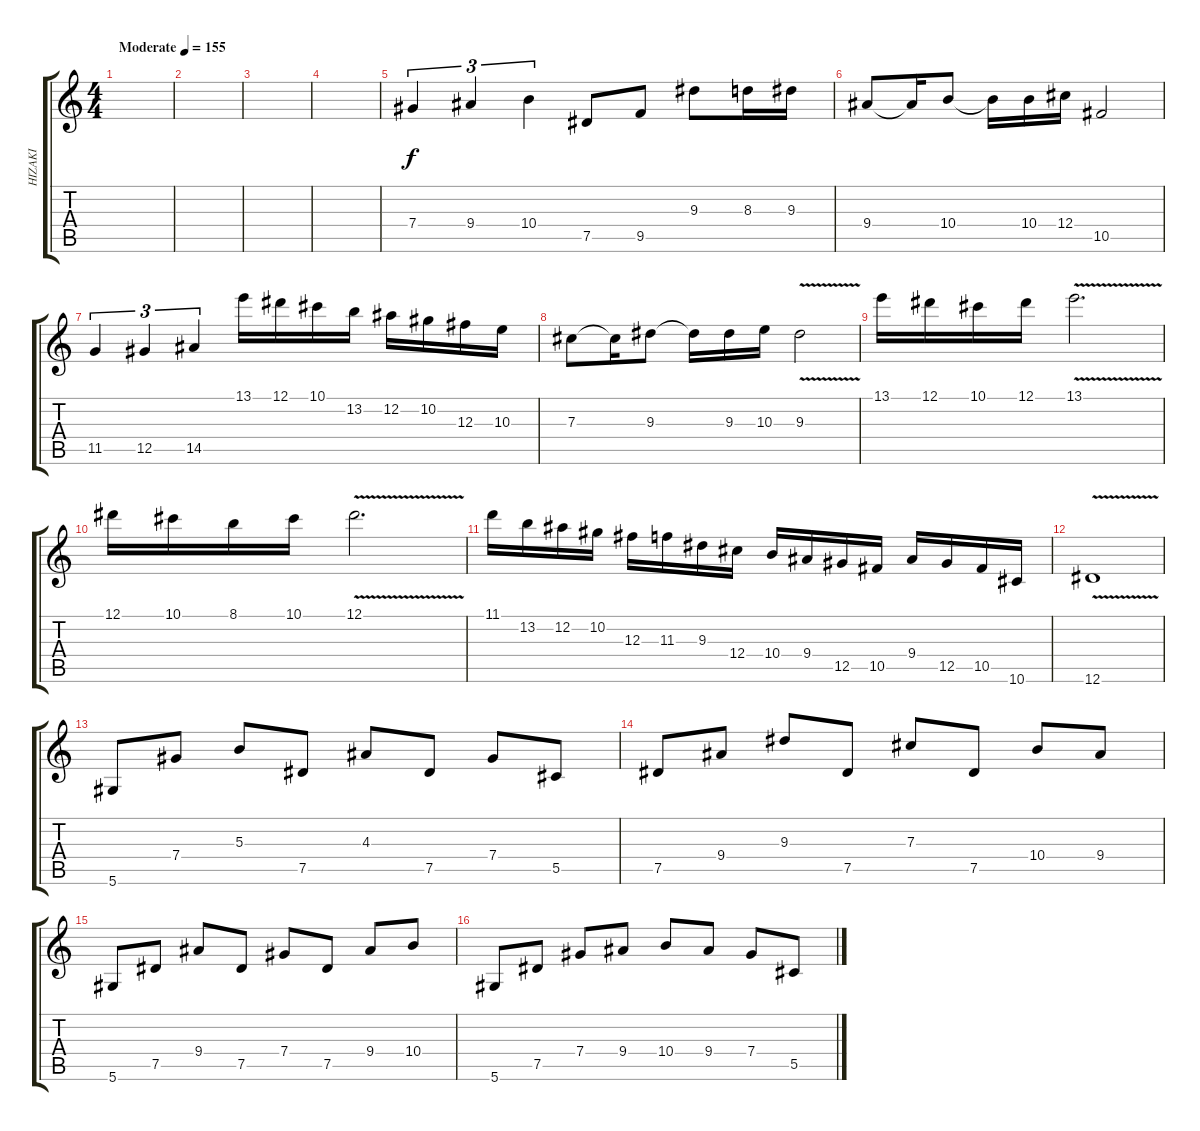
\track ("HIZAKI" "HIZAKI") {instrument distortionguitar}
\staff {score tabs}
\tuning (Eb4 Bb3 Gb3 Db3 Ab2 Eb2) {hide}
\ts (4 4)
\tempo (155 "Moderate")
\clef g2
\ks c
|
|
|
|
7.4.4{tu (3 2)} 9.4.4{tu (3 2)} 10.4.4{tu (3 2)} 7.5.8 9.5.8 9.3.8 8.3.16 9.3.16 |
9.4.8 9.4{t}.16 10.4.8 10.4{t}.16 10.4.16 12.4.16 10.5.2 |
11.5.4{tu (3 2)} 12.5.4{tu (3 2)} 14.5.4{tu (3 2)} 13.1.16 12.1.16 10.1.16 13.2.16 12.2.16 10.2.16 12.3.16 10.3.16 |
7.3.8 7.3{t}.16 9.3.8 9.3{t}.16 9.3.16 10.3.16 9.3{v}.2 |
13.1.16 12.1.16 10.1.16 12.1.16 13.1{v}.2{d} |
12.1.16 10.1.16 8.1.16 10.1.16 12.1{v}.2{d} |
11.1.16 13.2.16 12.2.16 10.2.16 12.3.16 11.3.16 9.3.16 12.4.16 10.4.16 9.4.16 12.5.16 10.5.16 9.4.16 12.5.16 10.5.16 10.6.16 |
12.6{v}.1 |
5.6.8 7.4.8 5.3.8 7.5.8 4.3.8 7.5.8 7.4.8 5.5.8 |
7.5.8 9.4.8 9.3.8 7.5.8 7.3.8 7.5.8 10.4.8 9.4.8 |
5.6.8 7.5.8 9.4.8 7.5.8 7.4.8 7.5.8 9.4.8 10.4.8 |
5.6.8 7.5.8 7.4.8 9.4.8 10.4.8 9.4.8 7.4.8 5.5.8
